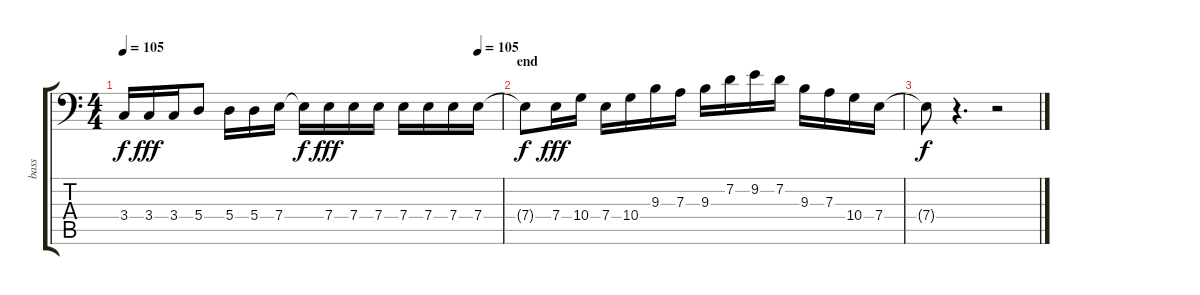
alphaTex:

\track ("bass" "bass") {instrument electricbassfinger}
\staff {score tabs}
\tuning (C3 G2 D2 A1 E1 B0) {hide}
\ts (4 4)
\tempo 105
\tempo (105 0.9375)
\clef f4
\ks c
3.4{t}.16{dy f} 3.4.16{dy fff} 3.4.16 5.4.8 5.4.16 5.4.16 7.4.16 7.4{t}.16{dy f} 7.4.16{dy fff} 7.4.16 7.4.16 7.4.16 7.4.16 7.4.16 7.4.16 |
\section ("" "end")
7.4{t}.8{dy f} 7.4.16{dy fff} 10.4.16 7.4.16 10.4.16 9.3.16 7.3.16 9.3.16 7.2.16 9.2.16 7.2.16 9.3.16 7.3.16 10.4.16 7.4.16 |
7.4{t}.8{dy f} r.4{d} r.2
